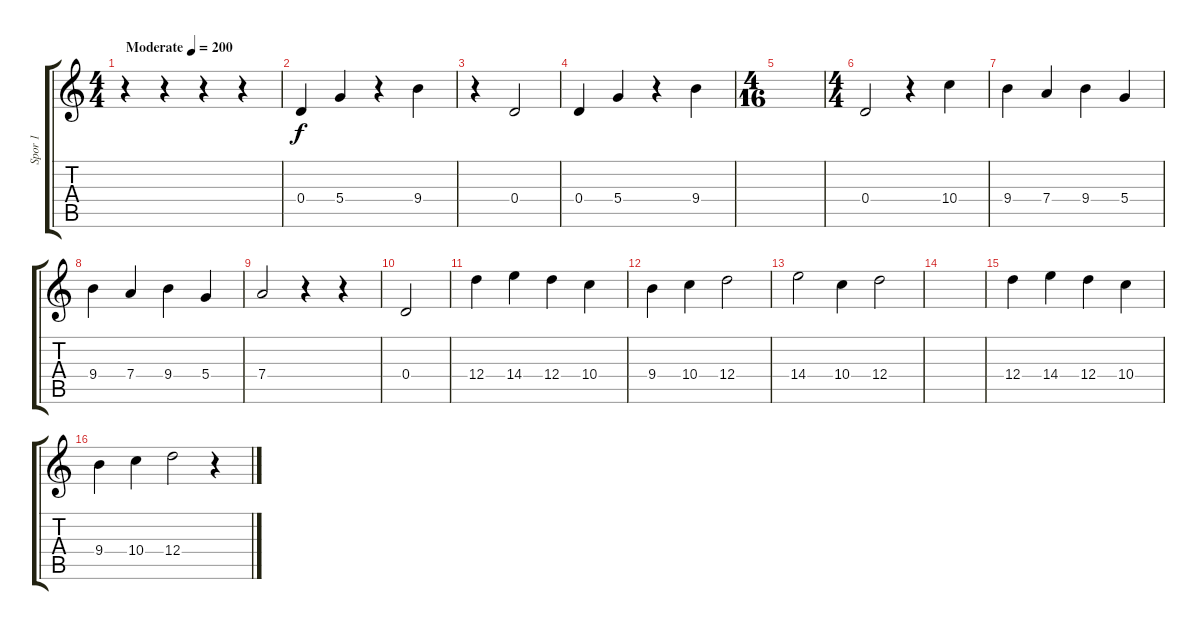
\track ("Spor 1" "Spor 1") {instrument acousticguitarsteel}
\staff {score tabs}
\tuning (E4 B3 G3 D3 A2 E2) {hide}
\ts (4 4)
\tempo (200 "Moderate")
\clef g2
\ks c
r.4{dy f instrument acousticguitarsteel} r.4 r.4 r.4 |
0.4.4 5.4.4 r.4 9.4.4 |
r.4 0.4.2 |
0.4.4 5.4.4 r.4 9.4.4 |
\ts (4 16)
|
\ts (4 4)
0.4.2 r.4 10.4.4 |
9.4.4 7.4.4 9.4.4 5.4.4 |
9.4.4 7.4.4 9.4.4 5.4.4 |
7.4.2 r.4 r.4 |
0.4.2 |
12.4.4 14.4.4 12.4.4 10.4.4 |
9.4.4 10.4.4 12.4.2 |
14.4.2 10.4.4 12.4.2 |
|
12.4.4 14.4.4 12.4.4 10.4.4 |
9.4.4 10.4.4 12.4.2 r.4
